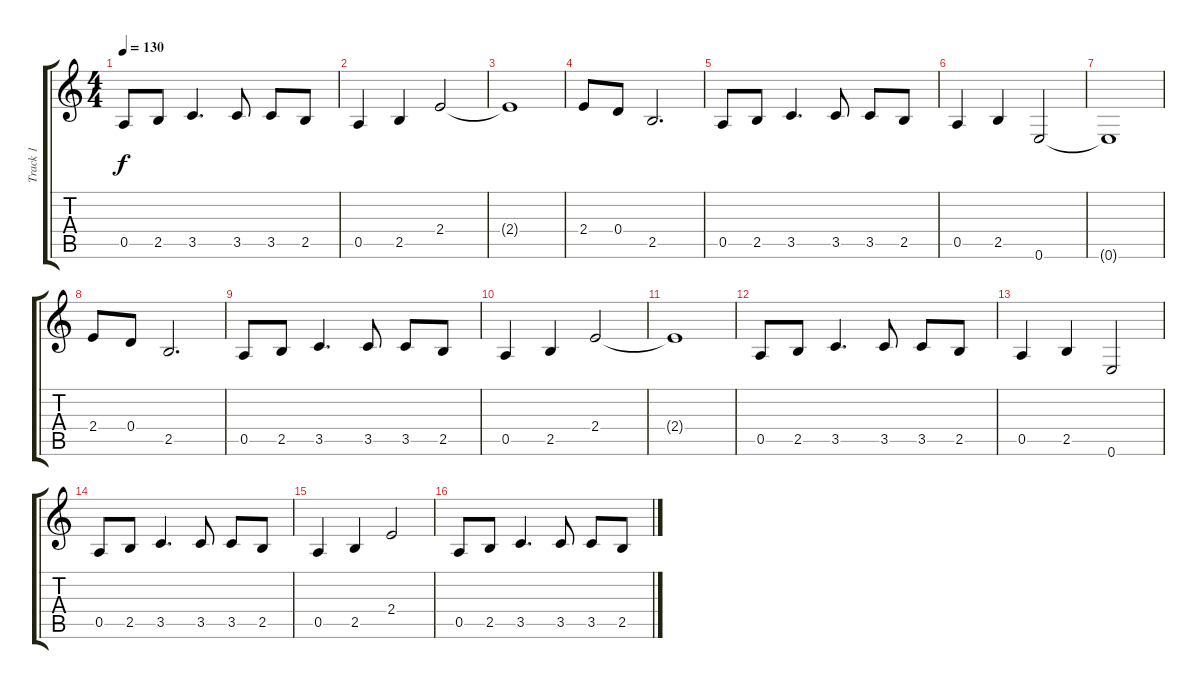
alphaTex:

\track ("Track 1" "Track 1") {instrument electricguitarclean}
\staff {score tabs}
\tuning (E4 B3 G3 D3 A2 E2) {hide}
\ts (4 4)
\tempo 130
\clef g2
\ks c
0.5.8{dy f} 2.5.8 3.5.4{d} 3.5.8 3.5.8 2.5.8 |
0.5.4 2.5.4 2.4.2 |
2.4{t}.1 |
2.4.8 0.4.8 2.5.2{d} |
0.5.8 2.5.8 3.5.4{d} 3.5.8 3.5.8 2.5.8 |
0.5.4 2.5.4 0.6.2 |
0.6{t}.1 |
2.4.8 0.4.8 2.5.2{d} |
0.5.8 2.5.8 3.5.4{d} 3.5.8 3.5.8 2.5.8 |
0.5.4 2.5.4 2.4.2 |
2.4{t}.1 |
0.5.8 2.5.8 3.5.4{d} 3.5.8 3.5.8 2.5.8 |
0.5.4 2.5.4 0.6.2 |
0.5.8 2.5.8 3.5.4{d} 3.5.8 3.5.8 2.5.8 |
0.5.4 2.5.4 2.4.2 |
0.5.8 2.5.8 3.5.4{d} 3.5.8 3.5.8 2.5.8
